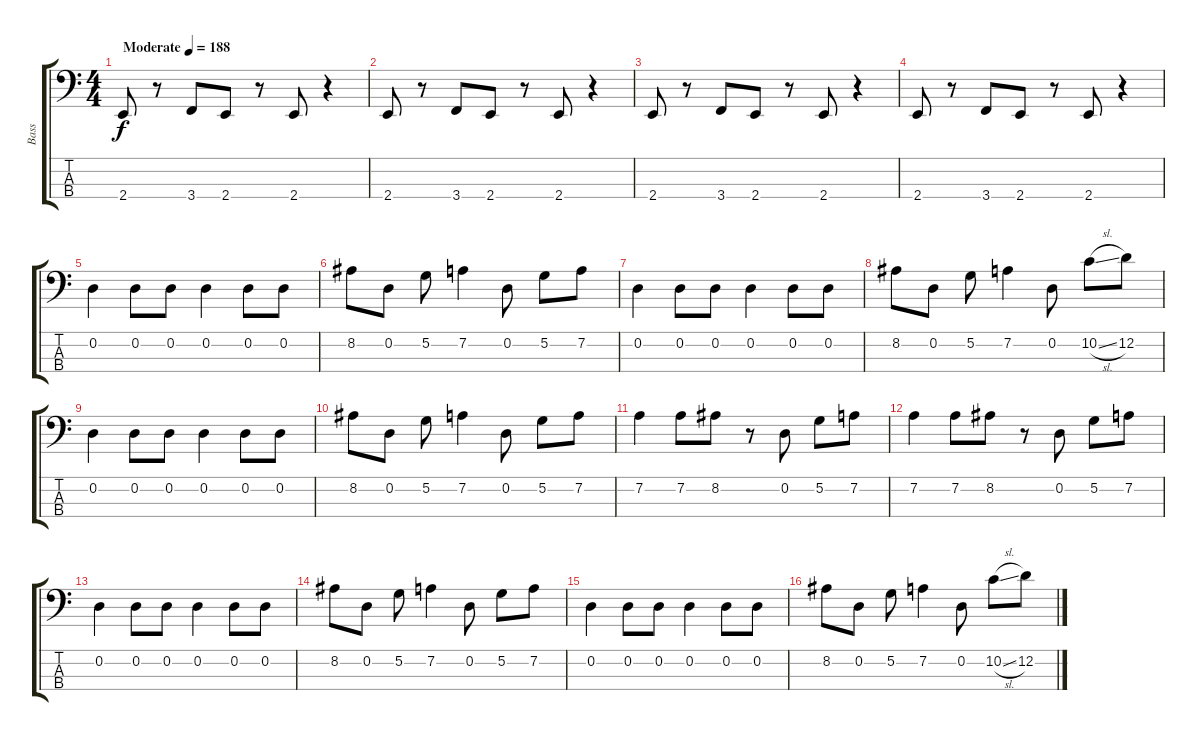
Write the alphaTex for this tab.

\track ("Bass" "Bass") {instrument electricbassfinger}
\staff {score tabs}
\tuning (G2 D2 A1 D1) {hide}
\ts (4 4)
\tempo (188 "Moderate")
\clef f4
\ks c
2.4.8{dy f instrument electricbassfinger} r.8 3.4.8 2.4.8 r.8 2.4.8 r.4 |
2.4.8 r.8 3.4.8 2.4.8 r.8 2.4.8 r.4 |
2.4.8 r.8 3.4.8 2.4.8 r.8 2.4.8 r.4 |
2.4.8 r.8 3.4.8 2.4.8 r.8 2.4.8 r.4 |
0.2.4 0.2.8 0.2.8 0.2.4 0.2.8 0.2.8 |
8.2.8 0.2.8 5.2.8 7.2.4 0.2.8 5.2.8 7.2.8 |
0.2.4 0.2.8 0.2.8 0.2.4 0.2.8 0.2.8 |
8.2.8 0.2.8 5.2.8 7.2.4 0.2.8 10.2{sl}.8 12.2.8 |
0.2.4 0.2.8 0.2.8 0.2.4 0.2.8 0.2.8 |
8.2.8 0.2.8 5.2.8 7.2.4 0.2.8 5.2.8 7.2.8 |
7.2.4 7.2.8 8.2.8 r.8 0.2.8 5.2.8 7.2.8 |
7.2.4 7.2.8 8.2.8 r.8 0.2.8 5.2.8 7.2.8 |
0.2.4 0.2.8 0.2.8 0.2.4 0.2.8 0.2.8 |
8.2.8 0.2.8 5.2.8 7.2.4 0.2.8 5.2.8 7.2.8 |
0.2.4 0.2.8 0.2.8 0.2.4 0.2.8 0.2.8 |
8.2.8 0.2.8 5.2.8 7.2.4 0.2.8 10.2{sl}.8 12.2.8
